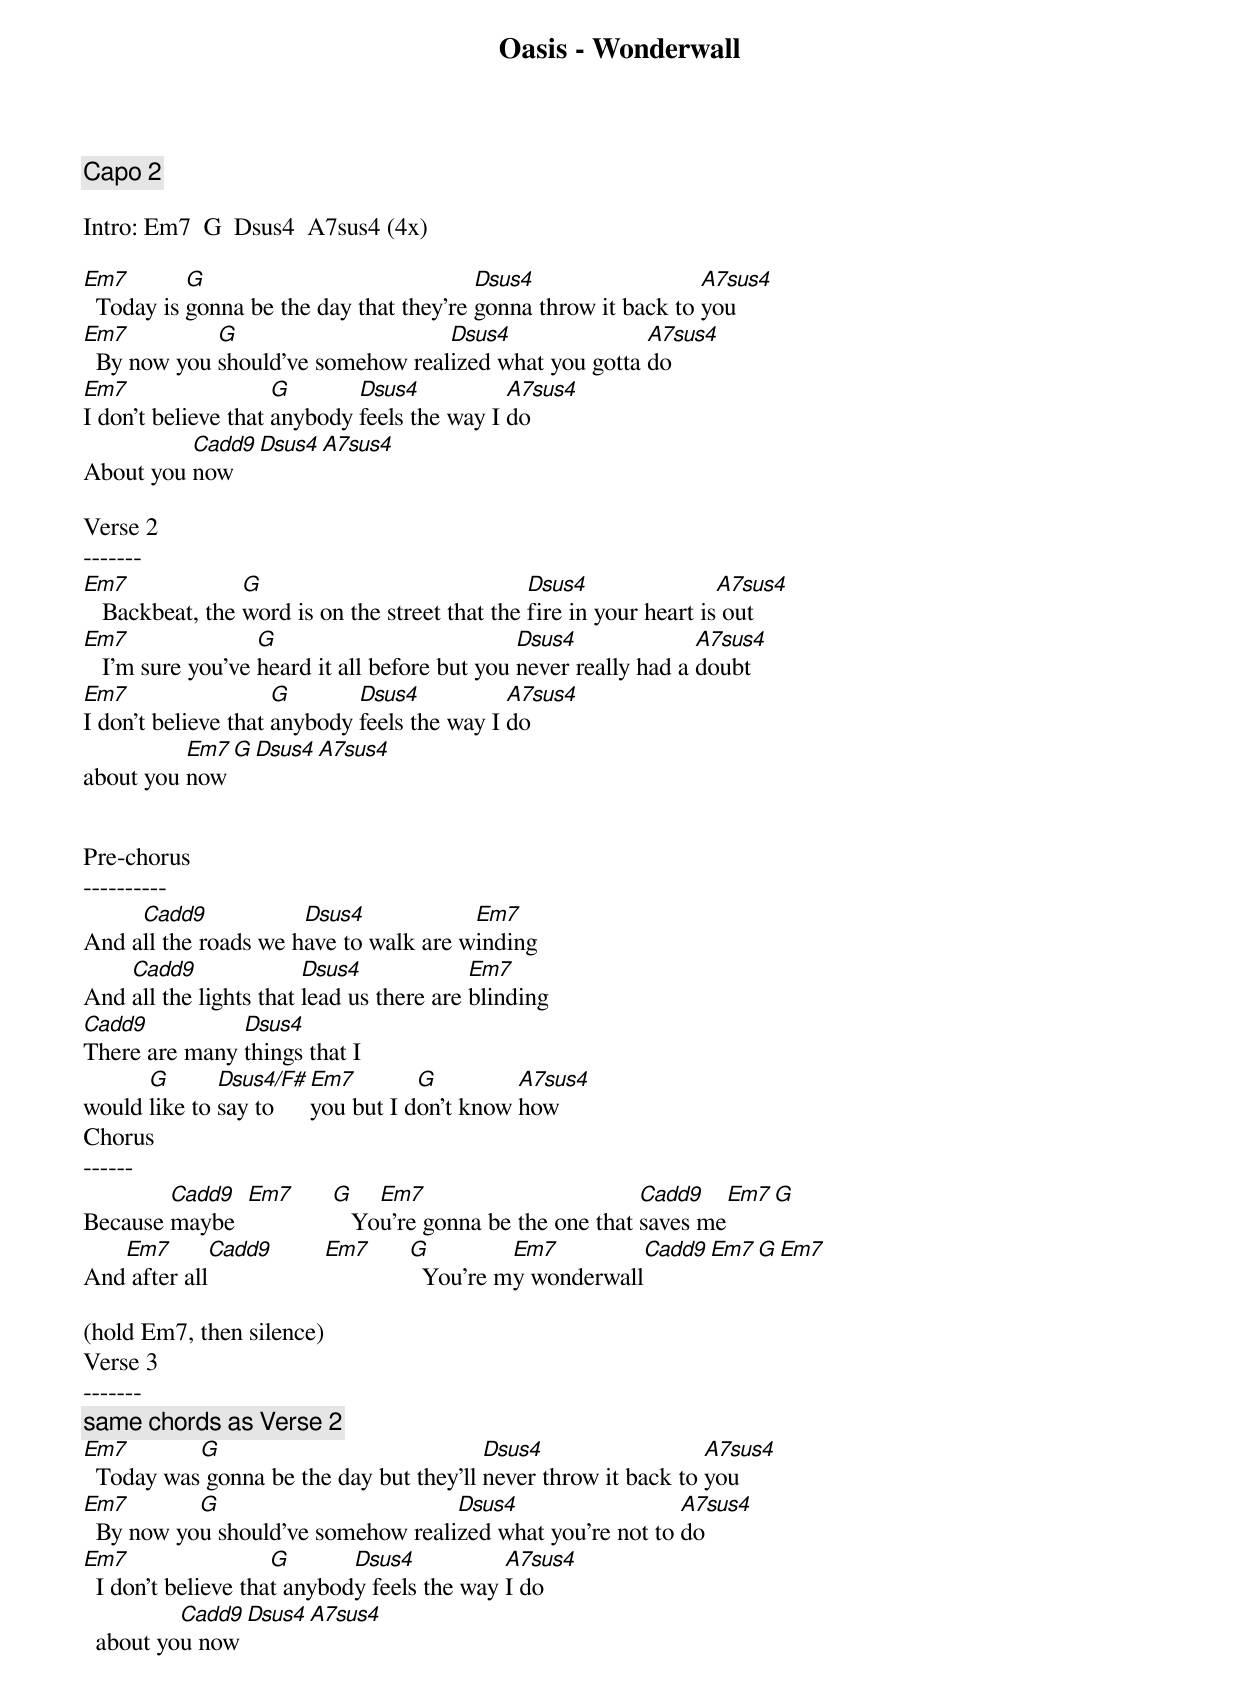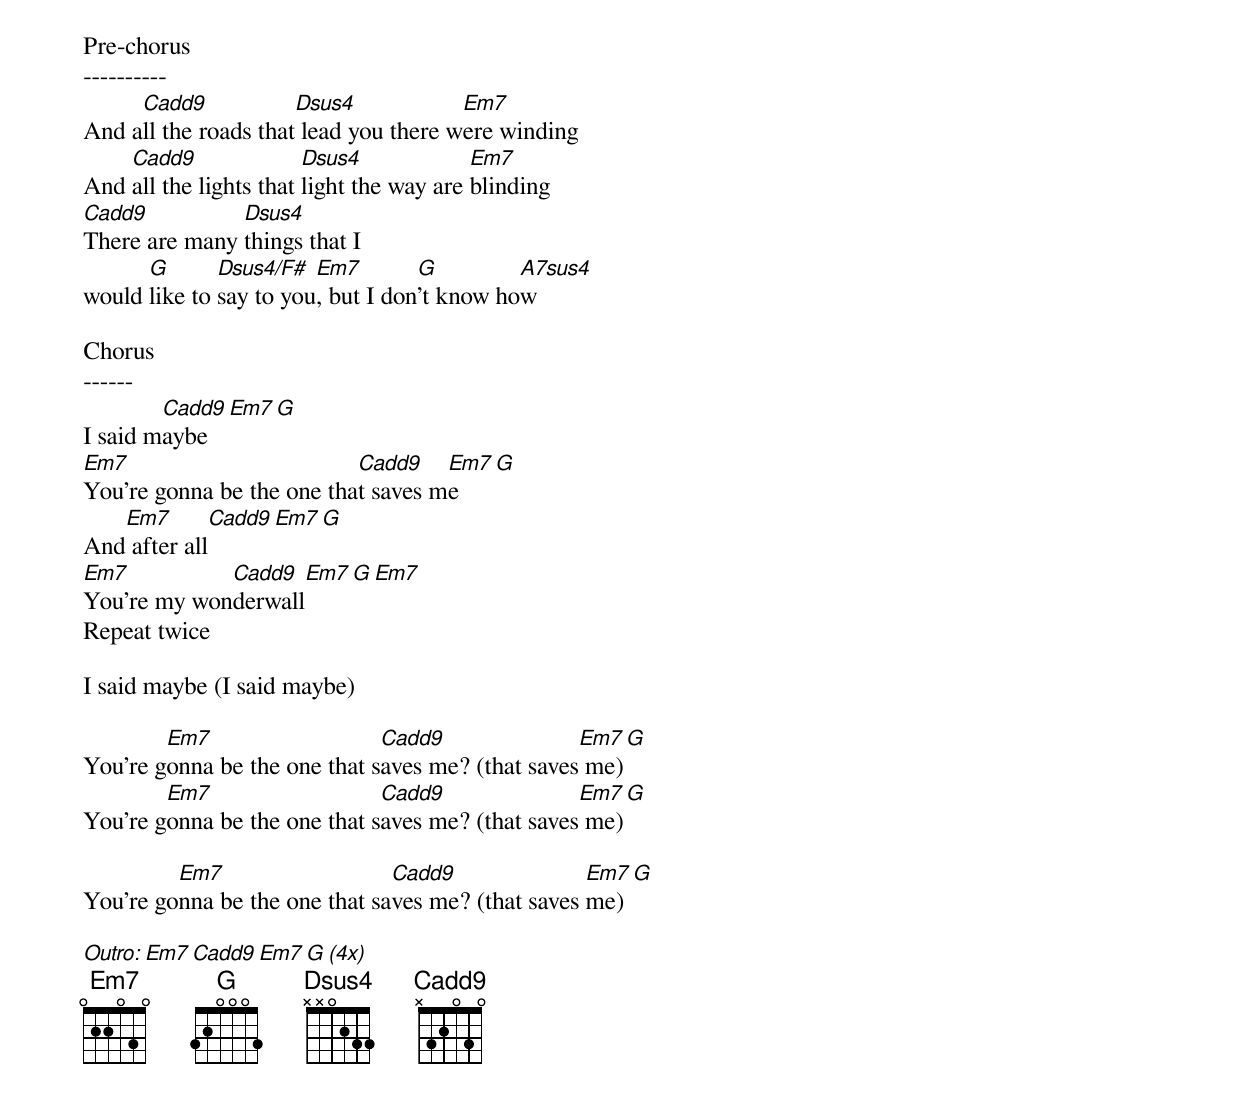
Oasis - Wonderwall

Capo 2

Intro: Em7  G  Dsus4  A7sus4 (4x)

Em7        G                             Dsus4                  A7sus4
  Today is gonna be the day that they're gonna throw it back to you
Em7          G                     Dsus4               A7sus4
  By now you should've somehow realized what you gotta do
Em7                  G       Dsus4           A7sus4
I don't believe that anybody feels the way I do
          Cadd9    Dsus4    A7sus4
About you now

Verse 2
-------
Em7              G                              Dsus4                A7sus4
   Backbeat, the word is on the street that the fire in your heart is out
Em7                G                           Dsus4              A7sus4
   I'm sure you've heard it all before but you never really had a doubt
Em7                  G       Dsus4           A7sus4
I don't believe that anybody feels the way I do
          Em7   G     Dsus4     A7sus4
about you now


Pre-chorus
----------
     Cadd9            Dsus4            Em7
And all the roads we have to walk are winding
    Cadd9               Dsus4             Em7
And all the lights that lead us there are blinding
Cadd9          Dsus4
There are many things that I
      G       Dsus4/F#  Em7        G         A7sus4
would like to say to    you but I don't know how
Chorus
------
        Cadd9  Em7   G    Em7                        Cadd9    Em7   G
Because maybe           You're gonna be the one that saves me
   Em7       Cadd9   Em7   G         Em7          Cadd9  Em7   G  Em7
And after all                You're my wonderwall

(hold Em7, then silence)
Verse 3
-------
[same chords as Verse 2]
Em7        G                             Dsus4                  A7sus4
  Today was gonna be the day but they'll never throw it back to you
Em7        G                        Dsus4                  A7sus4
  By now you should've somehow realized what you're not to do
Em7                  G       Dsus4           A7sus4
  I don't believe that anybody feels the way I do
          Cadd9    Dsus4    A7sus4
  about you now

Pre-chorus
----------
     Cadd9            Dsus4            Em7
And all the roads that lead you there were winding
    Cadd9               Dsus4             Em7
And all the lights that light the way are blinding
Cadd9          Dsus4
There are many things that I
      G       Dsus4/F#  Em7        G         A7sus4
would like to say to you, but I don't know how

Chorus
------
        Cadd9  Em7   G
I said maybe
Em7                        Cadd9    Em7   G
You're gonna be the one that saves me
   Em7       Cadd9   Em7   G
And after all
Em7          Cadd9  Em7   G  Em7
You're my wonderwall
Repeat twice

I said maybe (I said maybe)

        Em7                   Cadd9               Em7      G
You're gonna be the one that saves me? (that saves me)
        Em7                   Cadd9               Em7      G
You're gonna be the one that saves me? (that saves me)

         Em7                   Cadd9               Em7      G
You're gonna be the one that saves me? (that saves me)

Outro: Em7  Cadd9   Em7  G (4x)
